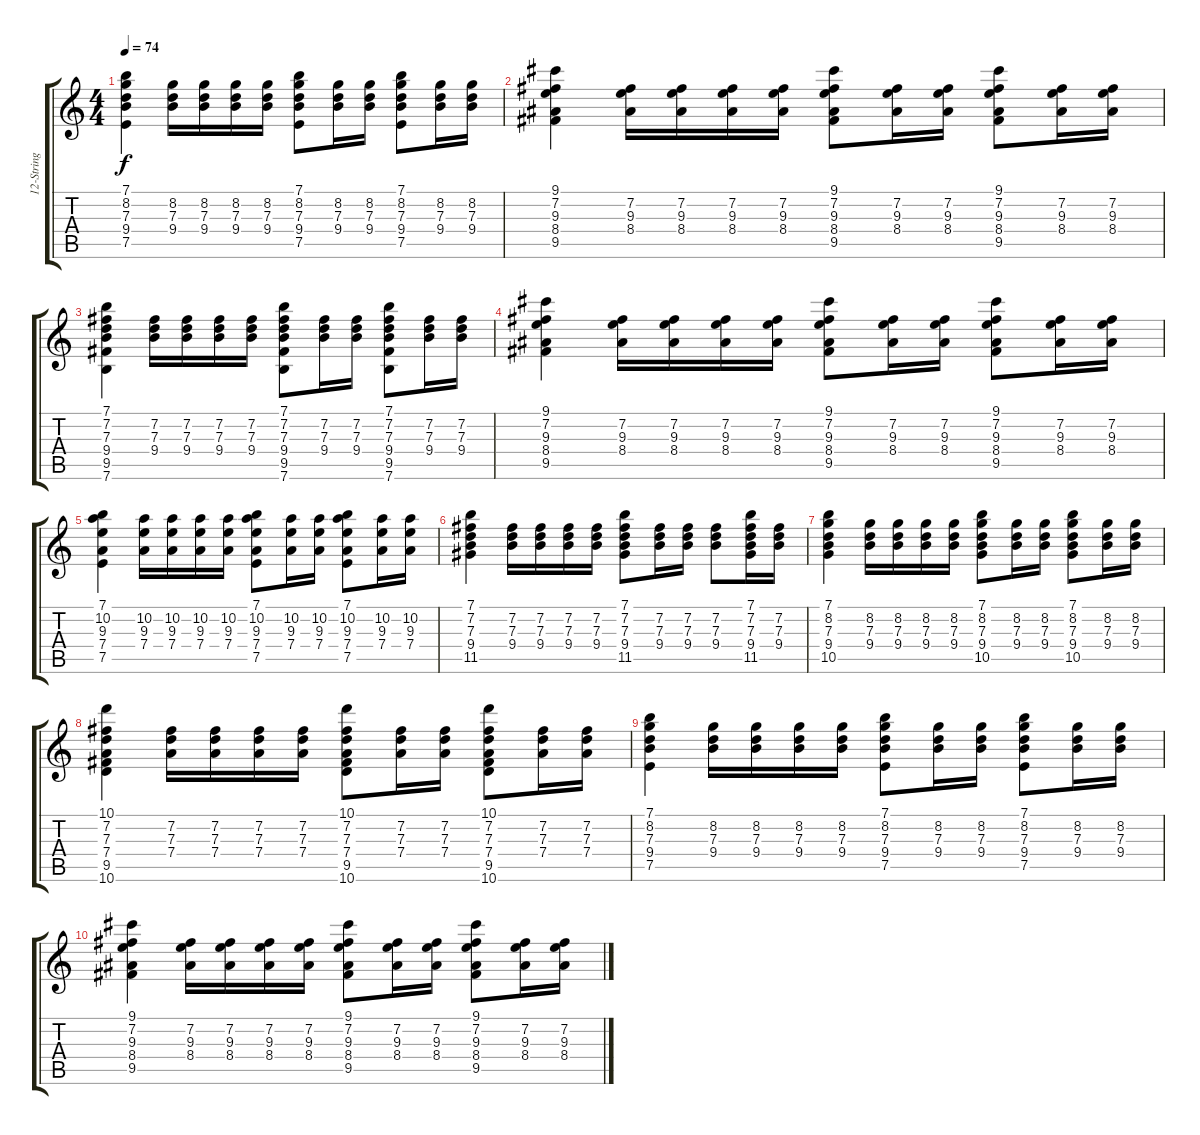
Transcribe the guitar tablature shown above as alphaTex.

\track ("12-String Acoustic" "12-String ") {instrument acousticguitarsteel}
\staff {score tabs}
\tuning (E4 B3 G3 D3 A2 E2) {hide}
\ts (4 4)
\tempo 74
\clef g2
\ks c
(7.1 8.2 7.3 9.4 7.5).4{dy f} (8.2 7.3 9.4).16 (8.2 7.3 9.4).16 (8.2 7.3 9.4).16 (8.2 7.3 9.4).16 (7.1 8.2 7.3 9.4 7.5).8 (8.2 7.3 9.4).16 (8.2 7.3 9.4).16 (7.1 8.2 7.3 9.4 7.5).8 (8.2 7.3 9.4).16 (8.2 7.3 9.4).16 |
(9.1 7.2 9.3 8.4 9.5).4 (7.2 9.3 8.4).16 (7.2 9.3 8.4).16 (7.2 9.3 8.4).16 (7.2 9.3 8.4).16 (9.1 7.2 9.3 8.4 9.5).8 (7.2 9.3 8.4).16 (7.2 9.3 8.4).16 (9.1 7.2 9.3 8.4 9.5).8 (7.2 9.3 8.4).16 (7.2 9.3 8.4).16 |
(7.1 7.2 7.3 9.4 9.5 7.6).4{volume 6} (7.2 7.3 9.4).16 (7.2 7.3 9.4).16 (7.2 7.3 9.4).16 (7.2 7.3 9.4).16 (7.1 7.2 7.3 9.4 9.5 7.6).8 (7.2 7.3 9.4).16 (7.2 7.3 9.4).16 (7.1 7.2 7.3 9.4 9.5 7.6).8 (7.2 7.3 9.4).16 (7.2 7.3 9.4).16 |
(9.1 7.2 9.3 8.4 9.5).4 (7.2 9.3 8.4).16 (7.2 9.3 8.4).16 (7.2 9.3 8.4).16 (7.2 9.3 8.4).16 (9.1 7.2 9.3 8.4 9.5).8 (7.2 9.3 8.4).16 (7.2 9.3 8.4).16 (9.1 7.2 9.3 8.4 9.5).8 (7.2 9.3 8.4).16 (7.2 9.3 8.4).16 |
(7.1 10.2 9.3 7.4 7.5).4 (10.2 9.3 7.4).16 (10.2 9.3 7.4).16 (10.2 9.3 7.4).16 (10.2 9.3 7.4).16 (7.1 10.2 9.3 7.4 7.5).8 (10.2 9.3 7.4).16 (10.2 9.3 7.4).16 (7.1 10.2 9.3 7.4 7.5).8 (10.2 9.3 7.4).16 (10.2 9.3 7.4).16 |
(7.1 7.2 7.3 9.4 11.5).4 (7.2 7.3 9.4).16 (7.2 7.3 9.4).16 (7.2 7.3 9.4).16 (7.2 7.3 9.4).16 (7.1 7.2 7.3 9.4 11.5).8 (7.2 7.3 9.4).16 (7.2 7.3 9.4).16 (7.2 7.3 9.4).8 (7.1 7.2 7.3 9.4 11.5).16 (7.2 7.3 9.4).16 |
(7.1 8.2 7.3 9.4 10.5).4{volume 0} (8.2 7.3 9.4).16 (8.2 7.3 9.4).16 (8.2 7.3 9.4).16 (8.2 7.3 9.4).16 (7.1 8.2 7.3 9.4 10.5).8 (8.2 7.3 9.4).16 (8.2 7.3 9.4).16 (7.1 8.2 7.3 9.4 10.5).8 (8.2 7.3 9.4).16 (8.2 7.3 9.4).16 |
(10.1 7.2 7.3 7.4 9.5 10.6).4 (7.2 7.3 7.4).16 (7.2 7.3 7.4).16 (7.2 7.3 7.4).16 (7.2 7.3 7.4).16 (10.1 7.2 7.3 7.4 9.5 10.6).8 (7.2 7.3 7.4).16 (7.2 7.3 7.4).16 (10.1 7.2 7.3 7.4 9.5 10.6).8 (7.2 7.3 7.4).16 (7.2 7.3 7.4).16 |
(7.1 8.2 7.3 9.4 7.5).4 (8.2 7.3 9.4).16 (8.2 7.3 9.4).16 (8.2 7.3 9.4).16 (8.2 7.3 9.4).16 (7.1 8.2 7.3 9.4 7.5).8 (8.2 7.3 9.4).16 (8.2 7.3 9.4).16 (7.1 8.2 7.3 9.4 7.5).8 (8.2 7.3 9.4).16 (8.2 7.3 9.4).16 |
(9.1 7.2 9.3 8.4 9.5).4 (7.2 9.3 8.4).16 (7.2 9.3 8.4).16 (7.2 9.3 8.4).16 (7.2 9.3 8.4).16 (9.1 7.2 9.3 8.4 9.5).8 (7.2 9.3 8.4).16 (7.2 9.3 8.4).16 (9.1 7.2 9.3 8.4 9.5).8 (7.2 9.3 8.4).16 (7.2 9.3 8.4).16
